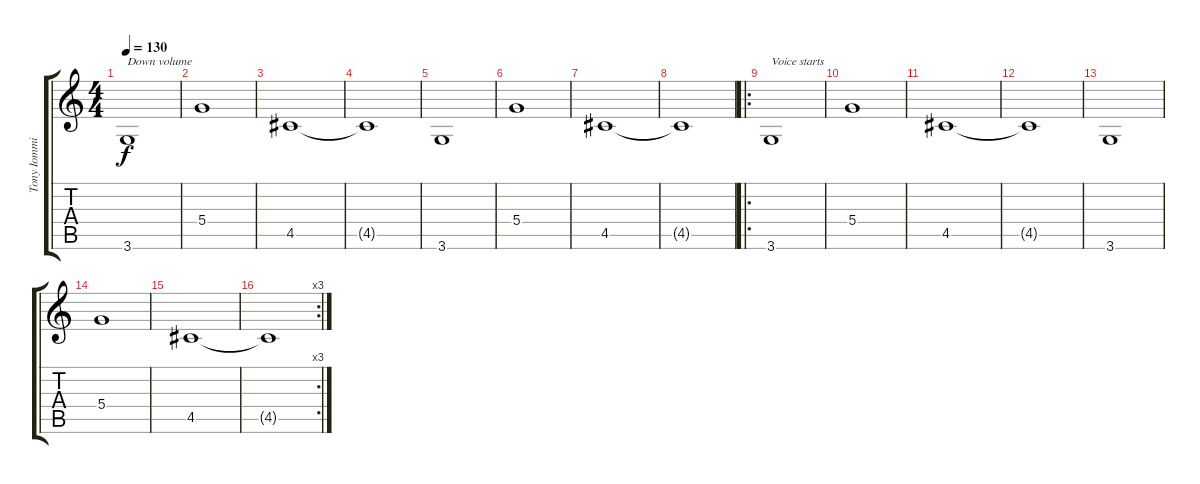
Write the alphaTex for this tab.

\track ("Tony Iommi" "Tony Iommi") {instrument distortionguitar}
\staff {score tabs}
\tuning (E4 B3 G3 D3 A2 E2) {hide}
\ts (4 4)
\tempo 130
\clef g2
\ks c
3.6.1{txt "Down volume " dy f volume 12} |
5.4.1 |
4.5.1 |
4.5{t}.1 |
3.6.1 |
5.4.1 |
4.5.1 |
4.5{t}.1 |
\ro
3.6.1{txt "Voice starts"} |
5.4.1 |
4.5.1 |
4.5{t}.1 |
3.6.1 |
5.4.1 |
4.5.1 |
\rc 3
4.5{t}.1
